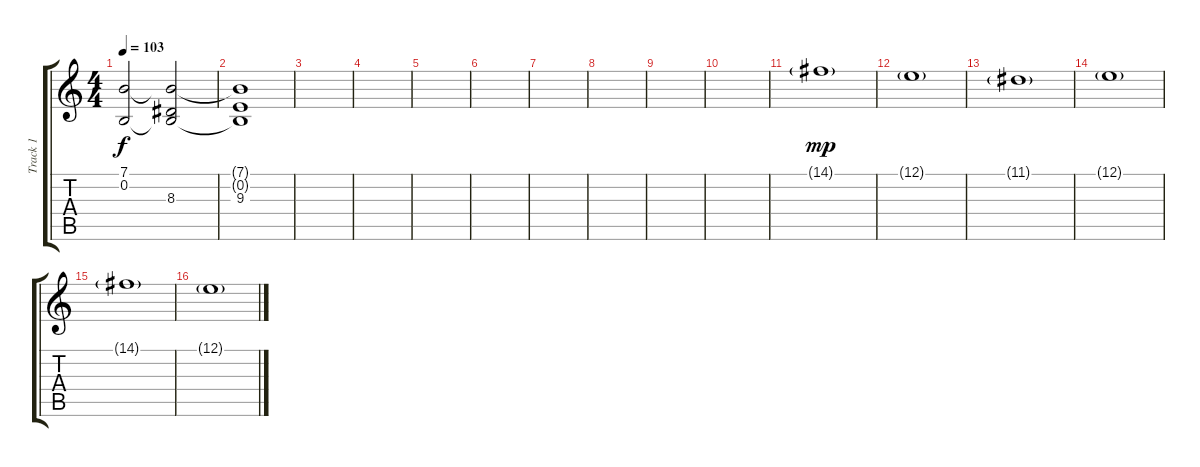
\track ("Track 1" "Track 1") {instrument stringensemble1}
\staff {score tabs}
\tuning (E4 B3 G3 D3 A2 E2) {hide}
\ts (4 4)
\tempo 103
\clef g2
\ks c
(7.1{t} 0.2{t}).2{dy f} (7.1{t} 0.2{t} 8.3).2 |
(7.1{t} 0.2{t} 9.3).1 |
|
|
|
|
|
|
|
|
14.1{g}.1{dy mp} |
12.1{g}.1 |
11.1{g}.1 |
12.1{g}.1 |
14.1{g}.1 |
12.1{g}.1
